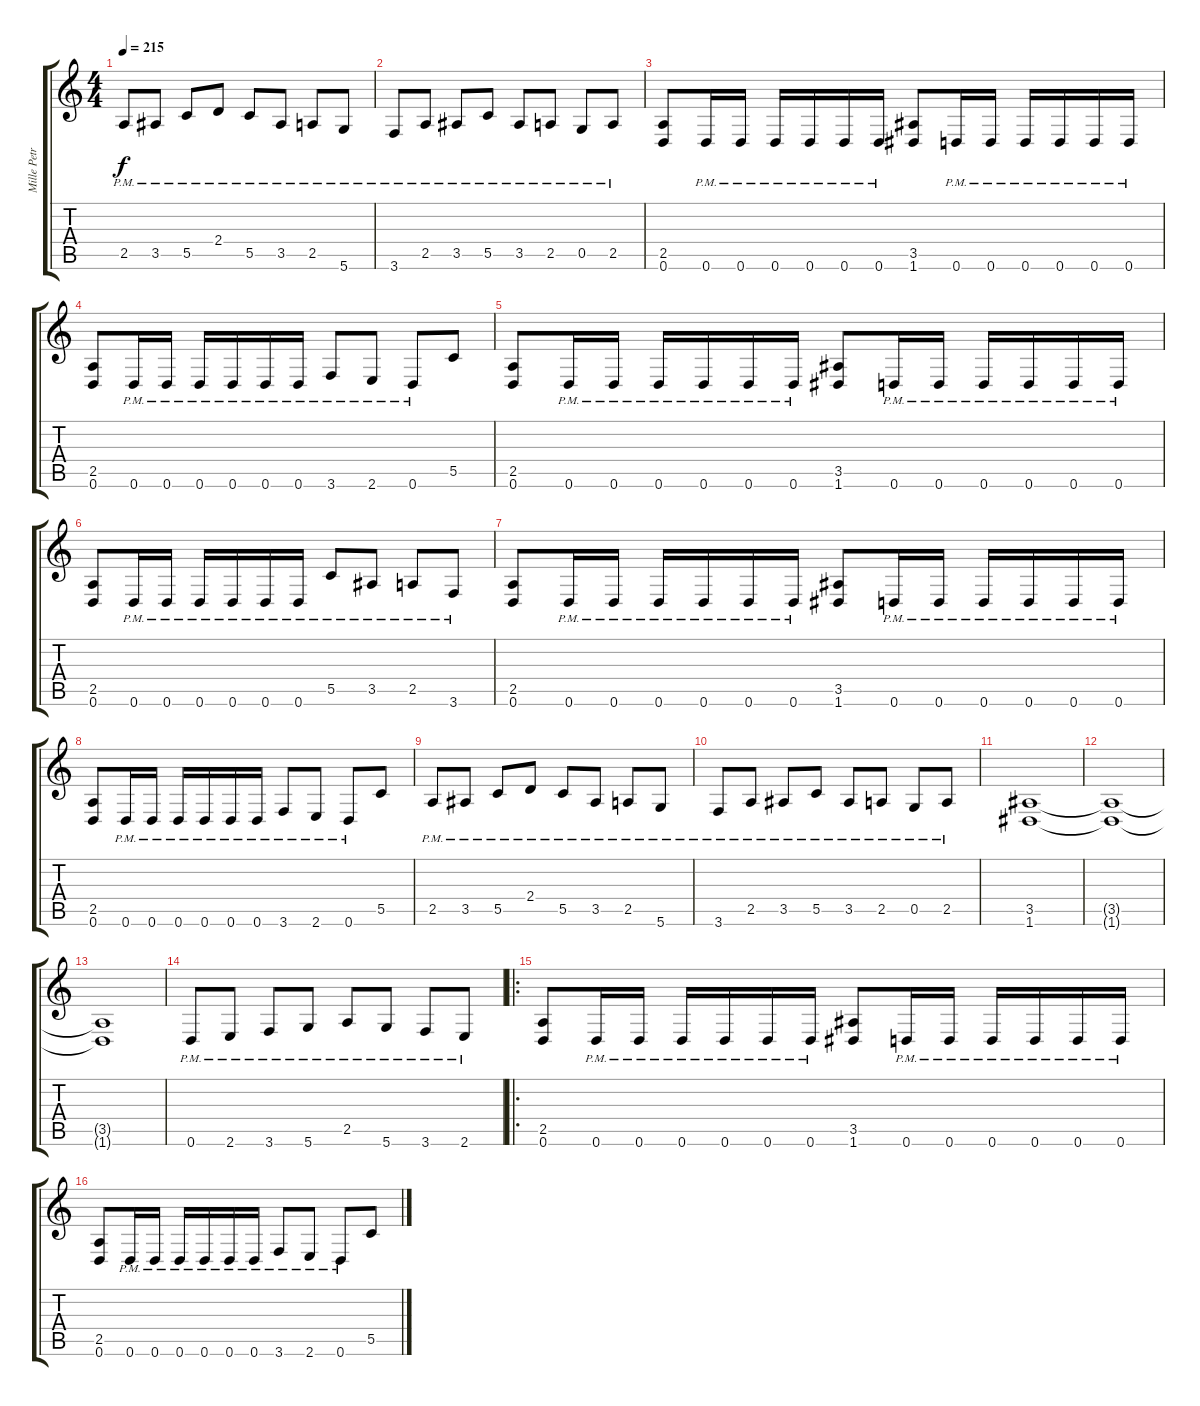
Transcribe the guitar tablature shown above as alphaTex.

\track ("Mille Petrozza " "Mille Petr") {instrument distortionguitar}
\staff {score tabs}
\tuning (D4 A3 F3 C3 G2 D2) {hide}
\ts (4 4)
\tempo 215
\clef g2
\ks c
2.5{pm}.8{dy f instrument distortionguitar} 3.5{pm}.8 5.5{pm}.8 2.4{pm}.8 5.5{pm}.8 3.5{pm}.8 2.5{pm}.8 5.6{pm}.8 |
3.6{pm}.8 2.5{pm}.8 3.5{pm}.8 5.5{pm}.8 3.5{pm}.8 2.5{pm}.8 0.5{pm}.8 2.5{pm}.8 |
(2.5 0.6).8 0.6{pm}.16 0.6{pm}.16 0.6{pm}.16 0.6{pm}.16 0.6{pm}.16 0.6{pm}.16 (3.5 1.6).8 0.6{pm}.16 0.6{pm}.16 0.6{pm}.16 0.6{pm}.16 0.6{pm}.16 0.6{pm}.16 |
(2.5 0.6).8 0.6{pm}.16 0.6{pm}.16 0.6{pm}.16 0.6{pm}.16 0.6{pm}.16 0.6{pm}.16 3.6{pm}.8 2.6{pm}.8 0.6{pm}.8 5.5.8 |
(2.5 0.6).8 0.6{pm}.16 0.6{pm}.16 0.6{pm}.16 0.6{pm}.16 0.6{pm}.16 0.6{pm}.16 (3.5 1.6).8 0.6{pm}.16 0.6{pm}.16 0.6{pm}.16 0.6{pm}.16 0.6{pm}.16 0.6{pm}.16 |
(2.5 0.6).8 0.6{pm}.16 0.6{pm}.16 0.6{pm}.16 0.6{pm}.16 0.6{pm}.16 0.6{pm}.16 5.5{pm}.8 3.5{pm}.8 2.5{pm}.8 3.6{pm}.8 |
(2.5 0.6).8 0.6{pm}.16 0.6{pm}.16 0.6{pm}.16 0.6{pm}.16 0.6{pm}.16 0.6{pm}.16 (3.5 1.6).8 0.6{pm}.16 0.6{pm}.16 0.6{pm}.16 0.6{pm}.16 0.6{pm}.16 0.6{pm}.16 |
(2.5 0.6).8 0.6{pm}.16 0.6{pm}.16 0.6{pm}.16 0.6{pm}.16 0.6{pm}.16 0.6{pm}.16 3.6{pm}.8 2.6{pm}.8 0.6{pm}.8 5.5.8 |
2.5{pm}.8 3.5{pm}.8 5.5{pm}.8 2.4{pm}.8 5.5{pm}.8 3.5{pm}.8 2.5{pm}.8 5.6{pm}.8 |
3.6{pm}.8 2.5{pm}.8 3.5{pm}.8 5.5{pm}.8 3.5{pm}.8 2.5{pm}.8 0.5{pm}.8 2.5{pm}.8 |
(3.5 1.6).1 |
(3.5{t} 1.6{t}).1 |
(3.5{t} 1.6{t}).1 |
0.6{pm}.8 2.6{pm}.8 3.6{pm}.8 5.6{pm}.8 2.5{pm}.8 5.6{pm}.8 3.6{pm}.8 2.6{pm}.8 |
\ro
(2.5 0.6).8 0.6{pm}.16 0.6{pm}.16 0.6{pm}.16 0.6{pm}.16 0.6{pm}.16 0.6{pm}.16 (3.5 1.6).8 0.6{pm}.16 0.6{pm}.16 0.6{pm}.16 0.6{pm}.16 0.6{pm}.16 0.6{pm}.16 |
(2.5 0.6).8 0.6{pm}.16 0.6{pm}.16 0.6{pm}.16 0.6{pm}.16 0.6{pm}.16 0.6{pm}.16 3.6{pm}.8 2.6{pm}.8 0.6{pm}.8 5.5.8
